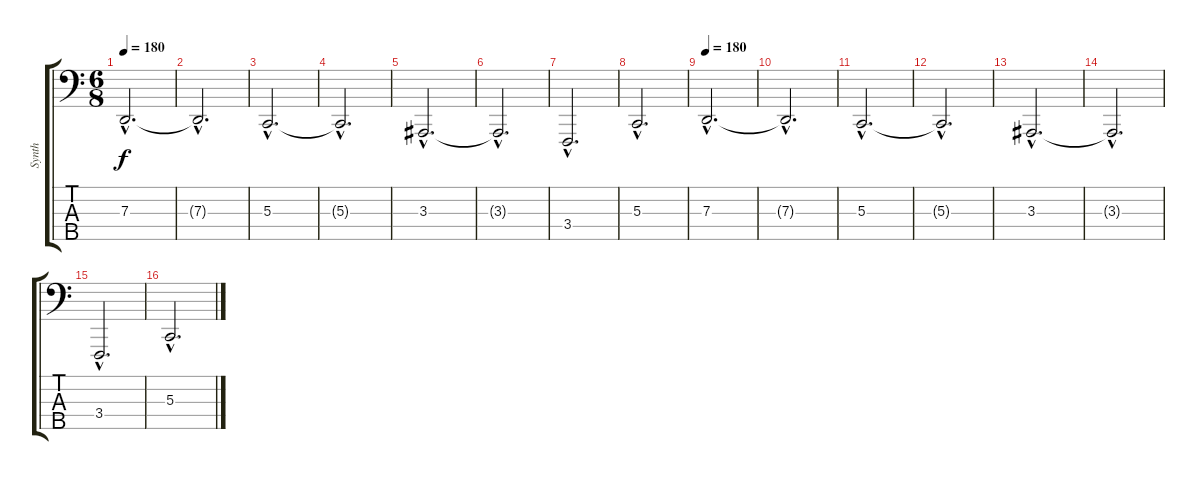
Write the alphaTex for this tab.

\track ("Synth" "Synth") {instrument stringensemble1}
\staff {score tabs}
\tuning (F2 C2 G1 D1 A0) {hide}
\ts (6 8)
\tempo 180
\clef f4
\ks c
7.3{hac}.2{d dy f} |
7.3{hac t}.2{d} |
5.3{hac}.2{d} |
5.3{hac t}.2{d} |
3.3{hac}.2{d} |
3.3{hac t}.2{d} |
3.4{hac}.2{d} |
5.3{hac}.2{d} |
\tempo 180
7.3{hac}.2{d} |
7.3{hac t}.2{d} |
5.3{hac}.2{d} |
5.3{hac t}.2{d} |
3.3{hac}.2{d} |
3.3{hac t}.2{d} |
3.4{hac}.2{d} |
5.3{hac}.2{d}
